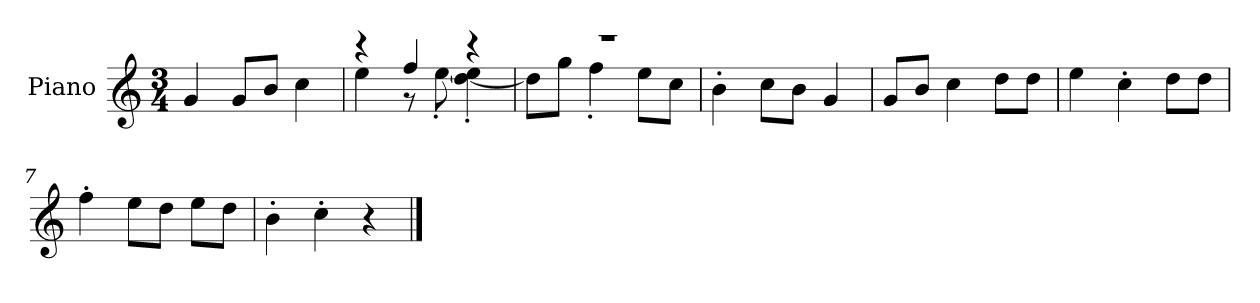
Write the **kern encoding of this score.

**kern
*part1
*staff1
*I"Piano
*I'P-no
*clefG2
*k[]
*M3/4
*MM175
=1
4g/
8g/L
8b/J
4cc\
=2
*^
4r	4ee\
4ff/	8r
.	[8ee'\
4r	[4dd\' 4ee\]'
=3	=3
2.r	8dd\L]
.	8gg\J
.	4ff'\
.	8ee\L
.	8cc\J
*v	*v
=4
4b'\
8cc\L
8b\J
4g/
=5
8g/L
8b/J
4cc\
8dd\L
8dd\J
=6
4ee\
4cc'\
8dd\L
8dd\J
=7
4ff'\
8ee\L
8dd\J
8ee\L
8dd\J
=8
4b'\
4cc'\
4r
==
*-
